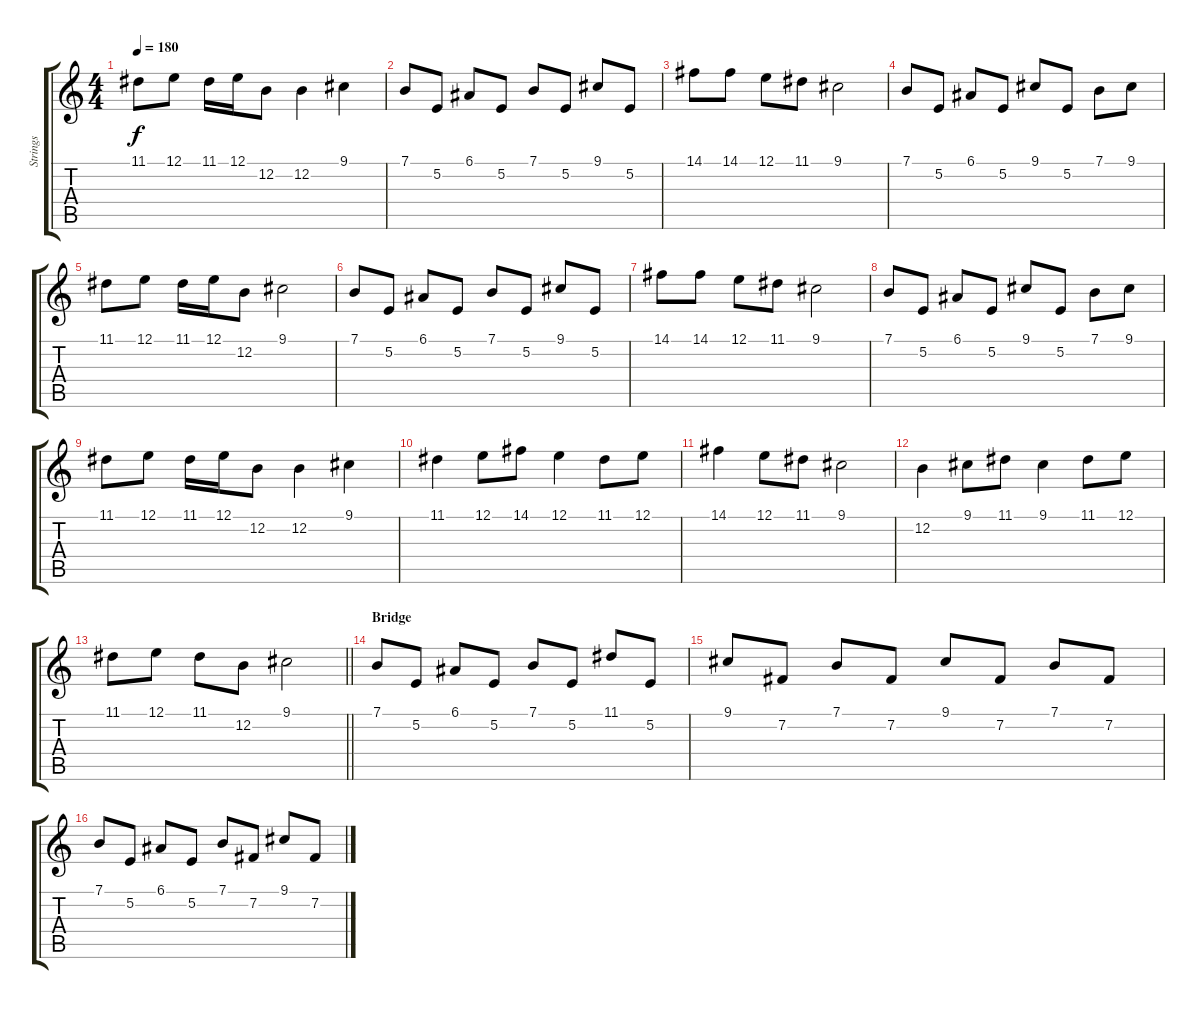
\track ("Strings" "Strings") {instrument stringensemble1}
\staff {score tabs}
\tuning (E4 B3 G3 D3 A2 E2) {hide}
\ts (4 4)
\tempo 180
\clef g2
\ks c
11.1.8{dy f} 12.1.8 11.1.16 12.1.16 12.2.8 12.2.4 9.1.4 |
7.1.8 5.2.8 6.1.8 5.2.8 7.1.8 5.2.8 9.1.8 5.2.8 |
14.1.8 14.1.8 12.1.8 11.1.8 9.1.2 |
7.1.8 5.2.8 6.1.8 5.2.8 9.1.8 5.2.8 7.1.8 9.1.8 |
11.1.8 12.1.8 11.1.16 12.1.16 12.2.8 9.1.2 |
7.1.8 5.2.8 6.1.8 5.2.8 7.1.8 5.2.8 9.1.8 5.2.8 |
14.1.8 14.1.8 12.1.8 11.1.8 9.1.2 |
7.1.8 5.2.8 6.1.8 5.2.8 9.1.8 5.2.8 7.1.8 9.1.8 |
11.1.8 12.1.8 11.1.16 12.1.16 12.2.8 12.2.4 9.1.4 |
11.1.4 12.1.8 14.1.8 12.1.4 11.1.8 12.1.8 |
14.1.4 12.1.8 11.1.8 9.1.2 |
12.2.4 9.1.8 11.1.8 9.1.4 11.1.8 12.1.8 |
\barLineRight lightlight
11.1.8 12.1.8 11.1.8 12.2.8 9.1.2 |
\section ("" "Bridge")
7.1.8 5.2.8 6.1.8 5.2.8 7.1.8 5.2.8 11.1.8 5.2.8 |
9.1.8 7.2.8 7.1.8 7.2.8 9.1.8 7.2.8 7.1.8 7.2.8 |
7.1.8 5.2.8 6.1.8 5.2.8 7.1.8 7.2.8 9.1.8 7.2.8
